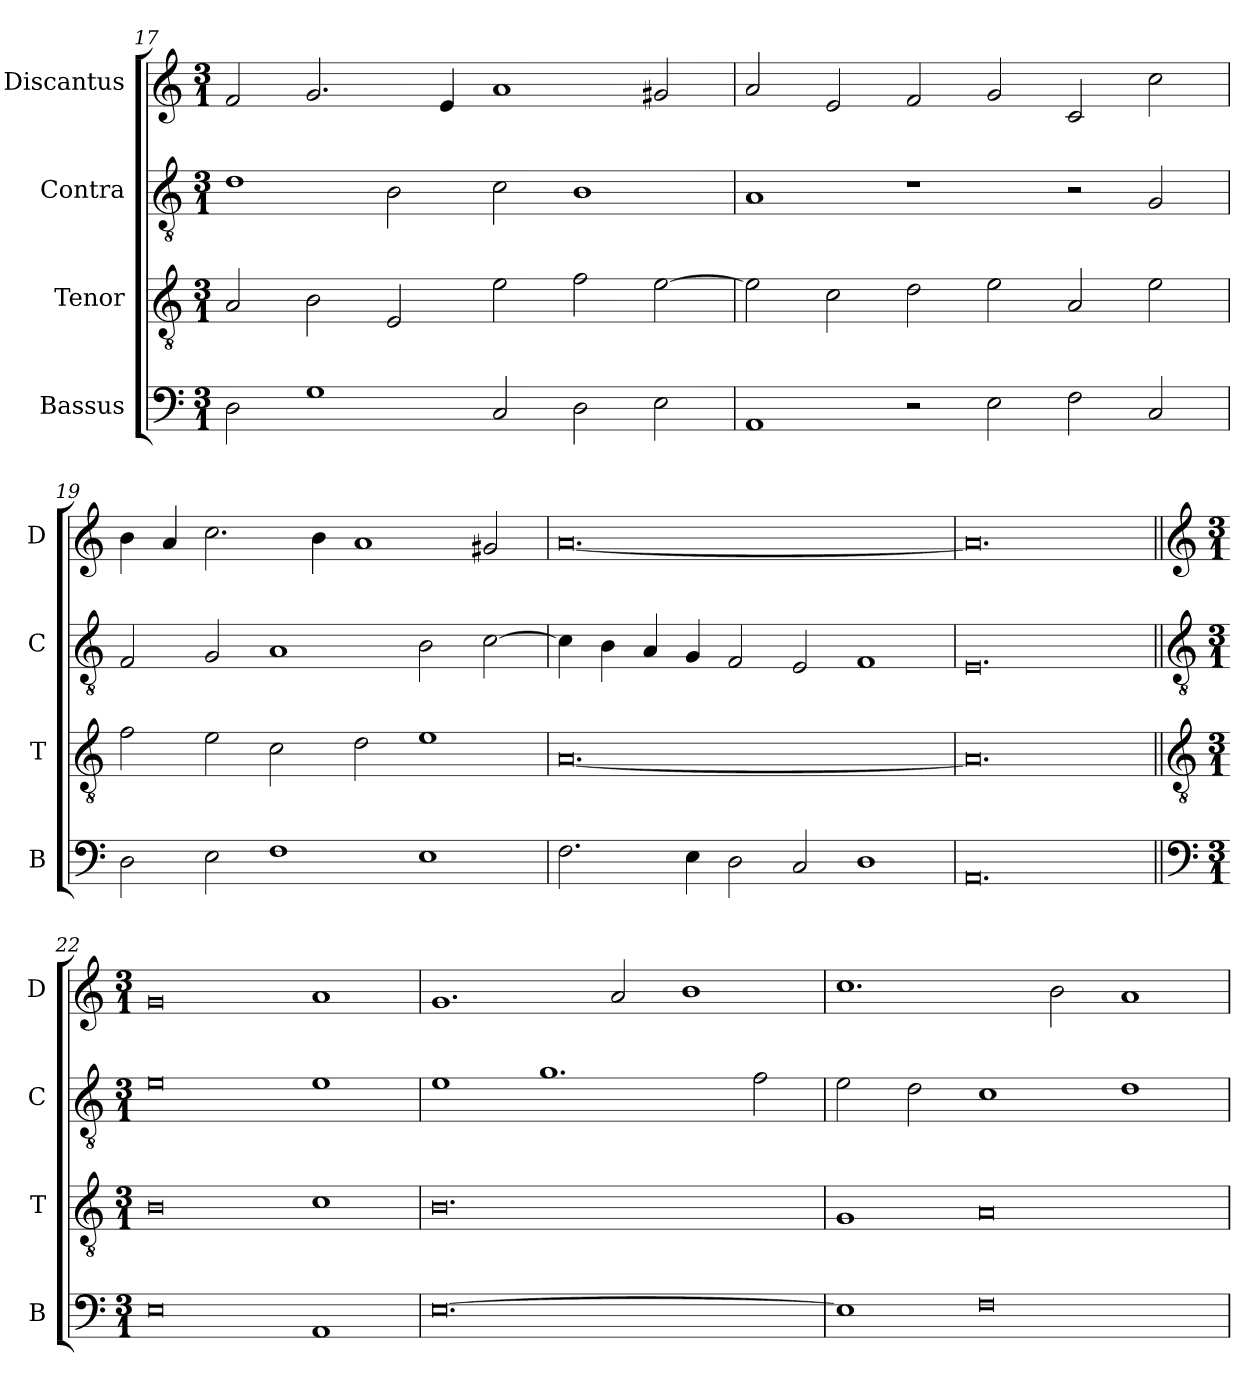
**kern	**kern	**kern	**kern
*part4	*part3	*part2	*part1
*staff4	*staff3	*staff2	*staff1
*I"Bassus	*I"Tenor	*I"Contra	*I"Discantus
*I'B	*I'T	*I'C	*I'D
*clefF4	*clefGv2	*clefGv2	*clefG2
*k[]	*k[]	*k[]	*k[]
*M3/1	*M3/1	*M3/1	*M3/1
=17	=17	=17	=17
2D\	2A/	1d	2f/
1G	2B\	.	2.g/
.	2E/	2B\	.
.	.	.	4e/
2C/	2e\	2c\	1a
2D\	2f\	1B	.
2E\	[2e\	.	2g#X/
=18	=18	=18	=18
1AA	2e\]	1A	2a/
.	2c\	.	2e/
2r	2d\	1r	2f/
2E\	2e\	.	2g/
2F\	2A/	2r	2c/
2C/	2e\	2G/	2cc\
=19	=19	=19	=19
2D\	2f\	2F/	4b\
.	.	.	4a/
2E\	2e\	2G/	2.cc\
1F	2c\	1A	.
.	.	.	4b\
.	2d\	.	1a
1E	1e	2B\	.
.	.	[2c\	2g#X/
=20	=20	=20	=20
2.F\	[0.A	4c\]	[0.a
.	.	4B\	.
.	.	4A/	.
4E\	.	4G/	.
2D\	.	2F/	.
2C/	.	2E/	.
1D	.	1F	.
=21	=21	=21	=21
0.AA	0.A]	0.E	0.a]
!!LO:LB:g=z
=22||	=22||	=22||	=22||
*clefF4	*clefGv2	*clefGv2	*clefG2
*k[]	*k[]	*k[]	*k[]
*M3/1	*M3/1	*M3/1	*M3/1
0E	0B	0e	0g
1AA	1c	1e	1a
=23	=23	=23	=23
[0.E	0.B	1e	1.g
.	.	1.g	.
.	.	.	2a/
.	.	.	1b
.	.	2f\	.
=24	=24	=24	=24
1E]	1G	2e\	1.cc
.	.	2d\	.
0F	0A	1c	.
.	.	.	2b\
.	.	1d	1a
=	=	=	=
*-	*-	*-	*-
